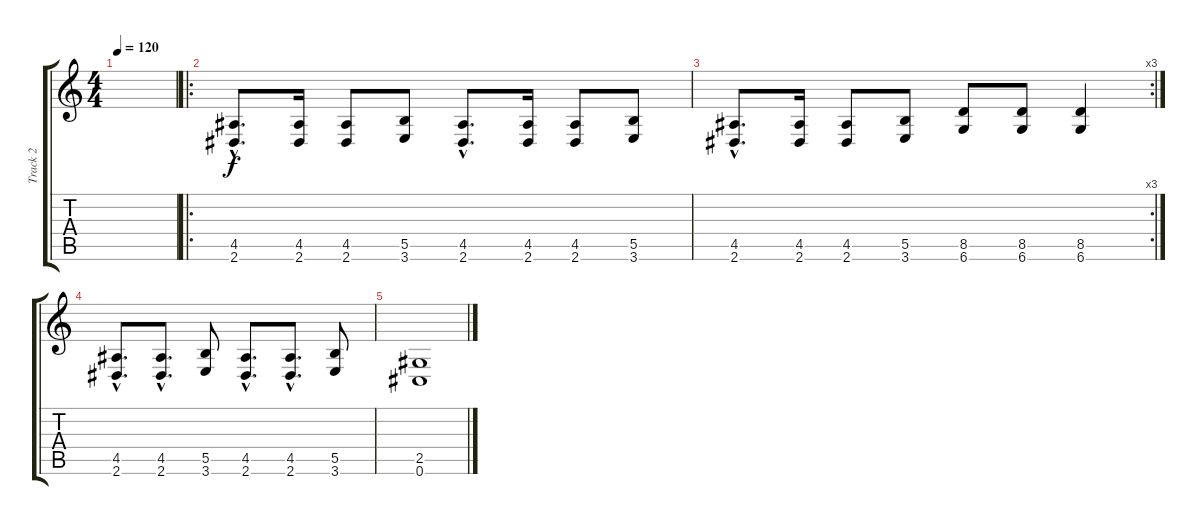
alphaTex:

\track ("Track 2" "Track 2") {instrument distortionguitar}
\staff {score tabs}
\tuning (Db4 Ab3 E3 B2 Gb2 Db2) {hide}
\ts (4 4)
\tempo 120
\clef g2
\ks c
|
\ro
(4.5{hac} 2.6{hac}).8{d} (4.5 2.6).16 (4.5 2.6).8 (5.5 3.6).8 (4.5{hac} 2.6{hac}).8{d} (4.5 2.6).16 (4.5 2.6).8 (5.5 3.6).8 |
\rc 3
(4.5{hac} 2.6{hac}).8{d} (4.5 2.6).16 (4.5 2.6).8 (5.5 3.6).8 (8.5 6.6).8 (8.5 6.6).8 (8.5 6.6).4 |
(4.5{hac} 2.6{hac}).8{d} (4.5{hac} 2.6{hac}).8{d} (5.5 3.6).8 (4.5{hac} 2.6{hac}).8{d} (4.5{hac} 2.6{hac}).8{d} (5.5 3.6).8 |
(2.5 0.6).1
